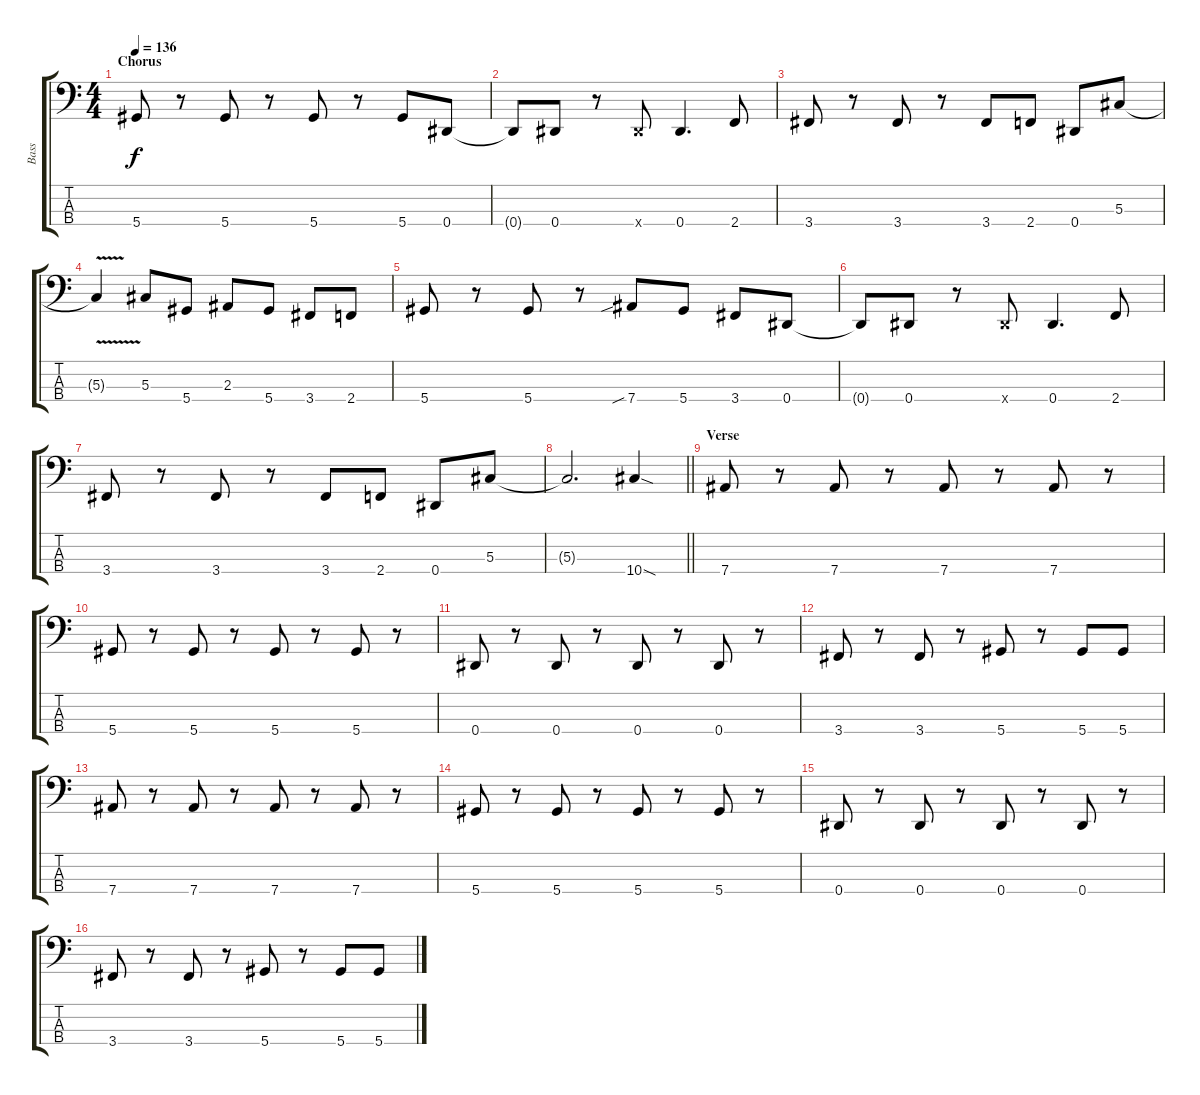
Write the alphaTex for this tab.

\track ("Bass" "Bass") {instrument electricbassfinger}
\staff {score tabs}
\tuning (Gb2 Db2 Ab1 Eb1) {hide}
\ts (4 4)
\section ("" "Chorus")
\tempo 136
\clef f4
\ks c
5.4.8{dy f} r.8 5.4.8 r.8 5.4.8 r.8 5.4.8 0.4.8 |
0.4{t}.8 0.4.8 r.8 0.4{x}.8 0.4.4{d} 2.4.8 |
3.4.8 r.8 3.4.8 r.8 3.4.8 2.4.8 0.4.8 5.3.8 |
5.3{v t}.4 5.3.8 5.4.8 2.3.8 5.4.8 3.4.8 2.4.8 |
5.4.8 r.8 5.4.8 r.8 7.4{sib}.8 5.4.8 3.4.8 0.4.8 |
0.4{t}.8 0.4.8 r.8 0.4{x}.8 0.4.4{d} 2.4.8 |
3.4.8 r.8 3.4.8 r.8 3.4.8 2.4.8 0.4.8 5.3.8 |
\barLineRight lightlight
5.3{t}.2{d} 10.4{sod}.4 |
\section ("" "Verse")
7.4.8 r.8 7.4.8 r.8 7.4.8 r.8 7.4.8 r.8 |
5.4.8 r.8 5.4.8 r.8 5.4.8 r.8 5.4.8 r.8 |
0.4.8 r.8 0.4.8 r.8 0.4.8 r.8 0.4.8 r.8 |
3.4.8 r.8 3.4.8 r.8 5.4.8 r.8 5.4.8 5.4.8 |
7.4.8 r.8 7.4.8 r.8 7.4.8 r.8 7.4.8 r.8 |
5.4.8 r.8 5.4.8 r.8 5.4.8 r.8 5.4.8 r.8 |
0.4.8 r.8 0.4.8 r.8 0.4.8 r.8 0.4.8 r.8 |
3.4.8 r.8 3.4.8 r.8 5.4.8 r.8 5.4.8 5.4.8
